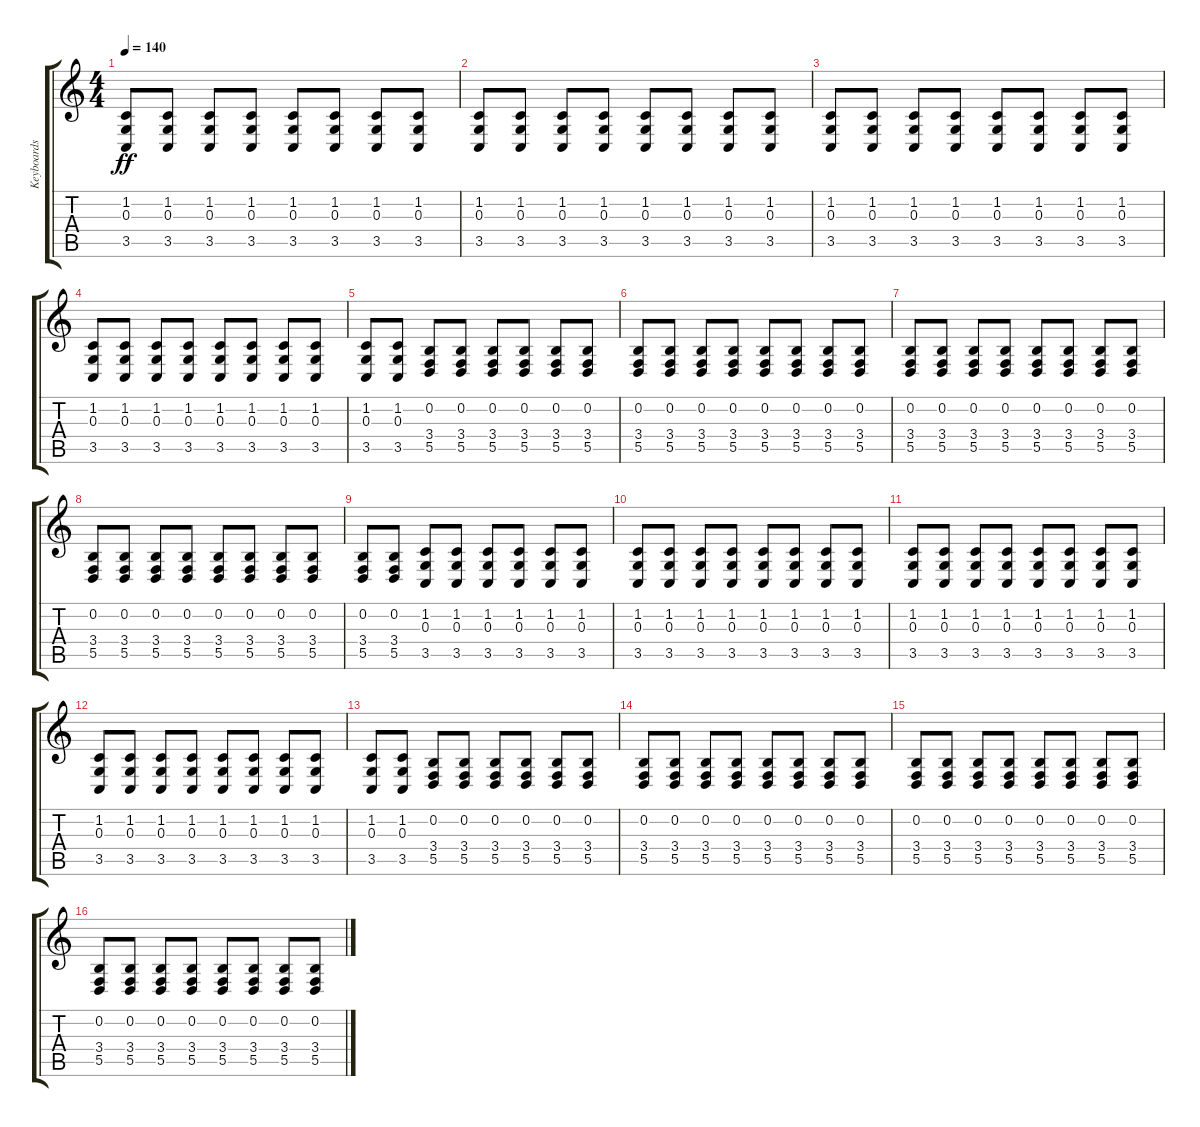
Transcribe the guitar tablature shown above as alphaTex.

\track ("Keyboards" "Keyboards") {instrument vibraphone}
\staff {score tabs}
\tuning (E4 B3 G3 D3 A2 E2) {hide}
\ts (4 4)
\tempo 140
\clef g2
\ks c
(1.2 0.3 3.5).8{dy ff} (1.2 0.3 3.5).8 (1.2 0.3 3.5).8 (1.2 0.3 3.5).8 (1.2 0.3 3.5).8 (1.2 0.3 3.5).8 (1.2 0.3 3.5).8 (1.2 0.3 3.5).8 |
(1.2 0.3 3.5).8 (1.2 0.3 3.5).8 (1.2 0.3 3.5).8 (1.2 0.3 3.5).8 (1.2 0.3 3.5).8 (1.2 0.3 3.5).8 (1.2 0.3 3.5).8 (1.2 0.3 3.5).8 |
(1.2 0.3 3.5).8 (1.2 0.3 3.5).8 (1.2 0.3 3.5).8 (1.2 0.3 3.5).8 (1.2 0.3 3.5).8 (1.2 0.3 3.5).8 (1.2 0.3 3.5).8 (1.2 0.3 3.5).8 |
(1.2 0.3 3.5).8 (1.2 0.3 3.5).8 (1.2 0.3 3.5).8 (1.2 0.3 3.5).8 (1.2 0.3 3.5).8 (1.2 0.3 3.5).8 (1.2 0.3 3.5).8 (1.2 0.3 3.5).8 |
(1.2 0.3 3.5).8 (1.2 0.3 3.5).8 (0.2 3.4 5.5).8 (0.2 3.4 5.5).8 (0.2 3.4 5.5).8 (0.2 3.4 5.5).8 (0.2 3.4 5.5).8 (0.2 3.4 5.5).8 |
(0.2 3.4 5.5).8 (0.2 3.4 5.5).8 (0.2 3.4 5.5).8 (0.2 3.4 5.5).8 (0.2 3.4 5.5).8 (0.2 3.4 5.5).8 (0.2 3.4 5.5).8 (0.2 3.4 5.5).8 |
(0.2 3.4 5.5).8 (0.2 3.4 5.5).8 (0.2 3.4 5.5).8 (0.2 3.4 5.5).8 (0.2 3.4 5.5).8 (0.2 3.4 5.5).8 (0.2 3.4 5.5).8 (0.2 3.4 5.5).8 |
(0.2 3.4 5.5).8 (0.2 3.4 5.5).8 (0.2 3.4 5.5).8 (0.2 3.4 5.5).8 (0.2 3.4 5.5).8 (0.2 3.4 5.5).8 (0.2 3.4 5.5).8 (0.2 3.4 5.5).8 |
(0.2 3.4 5.5).8 (0.2 3.4 5.5).8 (1.2 0.3 3.5).8 (1.2 0.3 3.5).8 (1.2 0.3 3.5).8 (1.2 0.3 3.5).8 (1.2 0.3 3.5).8 (1.2 0.3 3.5).8 |
(1.2 0.3 3.5).8 (1.2 0.3 3.5).8 (1.2 0.3 3.5).8 (1.2 0.3 3.5).8 (1.2 0.3 3.5).8 (1.2 0.3 3.5).8 (1.2 0.3 3.5).8 (1.2 0.3 3.5).8 |
(1.2 0.3 3.5).8 (1.2 0.3 3.5).8 (1.2 0.3 3.5).8 (1.2 0.3 3.5).8 (1.2 0.3 3.5).8 (1.2 0.3 3.5).8 (1.2 0.3 3.5).8 (1.2 0.3 3.5).8 |
(1.2 0.3 3.5).8 (1.2 0.3 3.5).8 (1.2 0.3 3.5).8 (1.2 0.3 3.5).8 (1.2 0.3 3.5).8 (1.2 0.3 3.5).8 (1.2 0.3 3.5).8 (1.2 0.3 3.5).8 |
(1.2 0.3 3.5).8 (1.2 0.3 3.5).8 (0.2 3.4 5.5).8 (0.2 3.4 5.5).8 (0.2 3.4 5.5).8 (0.2 3.4 5.5).8 (0.2 3.4 5.5).8 (0.2 3.4 5.5).8 |
(0.2 3.4 5.5).8 (0.2 3.4 5.5).8 (0.2 3.4 5.5).8 (0.2 3.4 5.5).8 (0.2 3.4 5.5).8 (0.2 3.4 5.5).8 (0.2 3.4 5.5).8 (0.2 3.4 5.5).8 |
(0.2 3.4 5.5).8 (0.2 3.4 5.5).8 (0.2 3.4 5.5).8 (0.2 3.4 5.5).8 (0.2 3.4 5.5).8 (0.2 3.4 5.5).8 (0.2 3.4 5.5).8 (0.2 3.4 5.5).8 |
(0.2 3.4 5.5).8 (0.2 3.4 5.5).8 (0.2 3.4 5.5).8 (0.2 3.4 5.5).8 (0.2 3.4 5.5).8 (0.2 3.4 5.5).8 (0.2 3.4 5.5).8 (0.2 3.4 5.5).8
